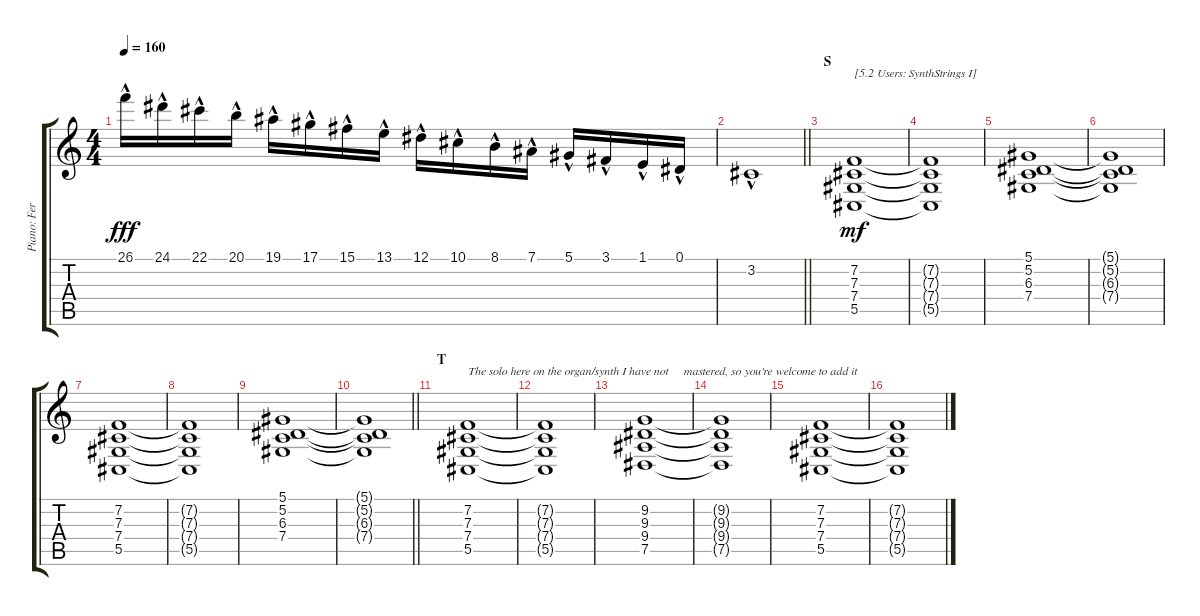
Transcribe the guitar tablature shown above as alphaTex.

\track ("Piano: Ferdy" "Piano: Fer") {instrument brightacousticpiano}
\staff {score tabs}
\tuning (Eb4 Bb3 Gb3 Db3 Ab2 Eb2) {hide}
\ts (4 4)
\tempo 160
\clef g2
\ks c
26.1{hac}.16{dy fff} 24.1{hac}.16 22.1{hac}.16 20.1{hac}.16 19.1{hac}.16 17.1{hac}.16 15.1{hac}.16 13.1{hac}.16 12.1{hac}.16 10.1{hac}.16 8.1{hac}.16 7.1{hac}.16 5.1{hac}.16 3.1{hac}.16 1.1{hac}.16 0.1{hac}.16 |
\barLineRight lightlight
3.2{hac}.1 |
\section ("" "S")
(7.2 7.3 7.4 5.5).1{txt "[5.2 Users: SynthStrings I]" dy mf volume 8 instrument synthstrings1} |
(7.2{t} 7.3{t} 7.4{t} 5.5{t}).1 |
(5.1 5.2 6.3 7.4).1 |
(5.1{t} 5.2{t} 6.3{t} 7.4{t}).1 |
(7.2 7.3 7.4 5.5).1 |
(7.2{t} 7.3{t} 7.4{t} 5.5{t}).1 |
(5.1 5.2 6.3 7.4).1 |
\barLineRight lightlight
(5.1{t} 5.2{t} 6.3{t} 7.4{t}).1 |
\section ("" "T")
(7.2 7.3 7.4 5.5).1{txt "The solo here on the organ/synth I have not"} |
(7.2{t} 7.3{t} 7.4{t} 5.5{t}).1 |
(9.2 9.3 9.4 7.5).1{txt "             mastered, so you're welcome to add it"} |
(9.2{t} 9.3{t} 9.4{t} 7.5{t}).1 |
(7.2 7.3 7.4 5.5).1 |
(7.2{t} 7.3{t} 7.4{t} 5.5{t}).1
